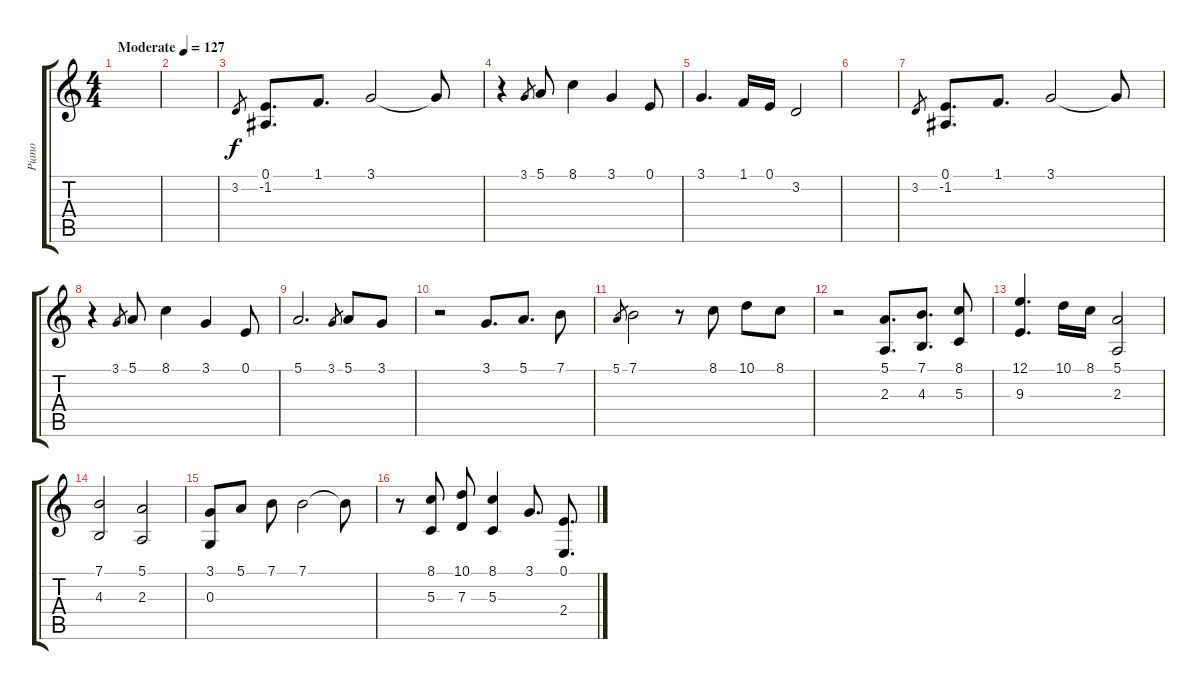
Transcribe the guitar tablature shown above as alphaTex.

\track ("Piano" "Piano") {instrument brightacousticpiano}
\staff {score tabs}
\tuning (E4 B3 G3 D3 A2 E2) {hide}
\ts (4 4)
\tempo (127 "Moderate")
\clef g2
\ks c
|
|
3.2.8{gr} (0.1 -1.2).8{d} 1.1.8{d} 3.1.2 3.1{t}.8 |
r.4 3.1.8{gr} 5.1.8 8.1.4 3.1.4 0.1.8 |
3.1.4{d} 1.1.16 0.1.16 3.2.2 |
|
3.2.8{gr} (0.1 -1.2).8{d} 1.1.8{d} 3.1.2 3.1{t}.8 |
r.4 3.1.8{gr} 5.1.8 8.1.4 3.1.4 0.1.8 |
5.1.2{d} 3.1.8{gr} 5.1.8 3.1.8 |
r.2 3.1.8{d} 5.1.8{d} 7.1.8 |
5.1.8{gr} 7.1.2 r.8 8.1.8 10.1.8 8.1.8 |
r.2 (5.1 2.3).8{d} (7.1 4.3).8{d} (8.1 5.3).8 |
(12.1 9.3).4{d} 10.1.16 8.1.16 (5.1 2.3).2 |
(7.1 4.3).2 (5.1 2.3).2 |
(3.1 0.3).8 5.1.8 7.1.8 7.1.2 7.1{t}.8 |
r.8 (8.1 5.3).8 (10.1 7.3).8 (8.1 5.3).4 3.1.8{d} (0.1 2.4).8{d}
